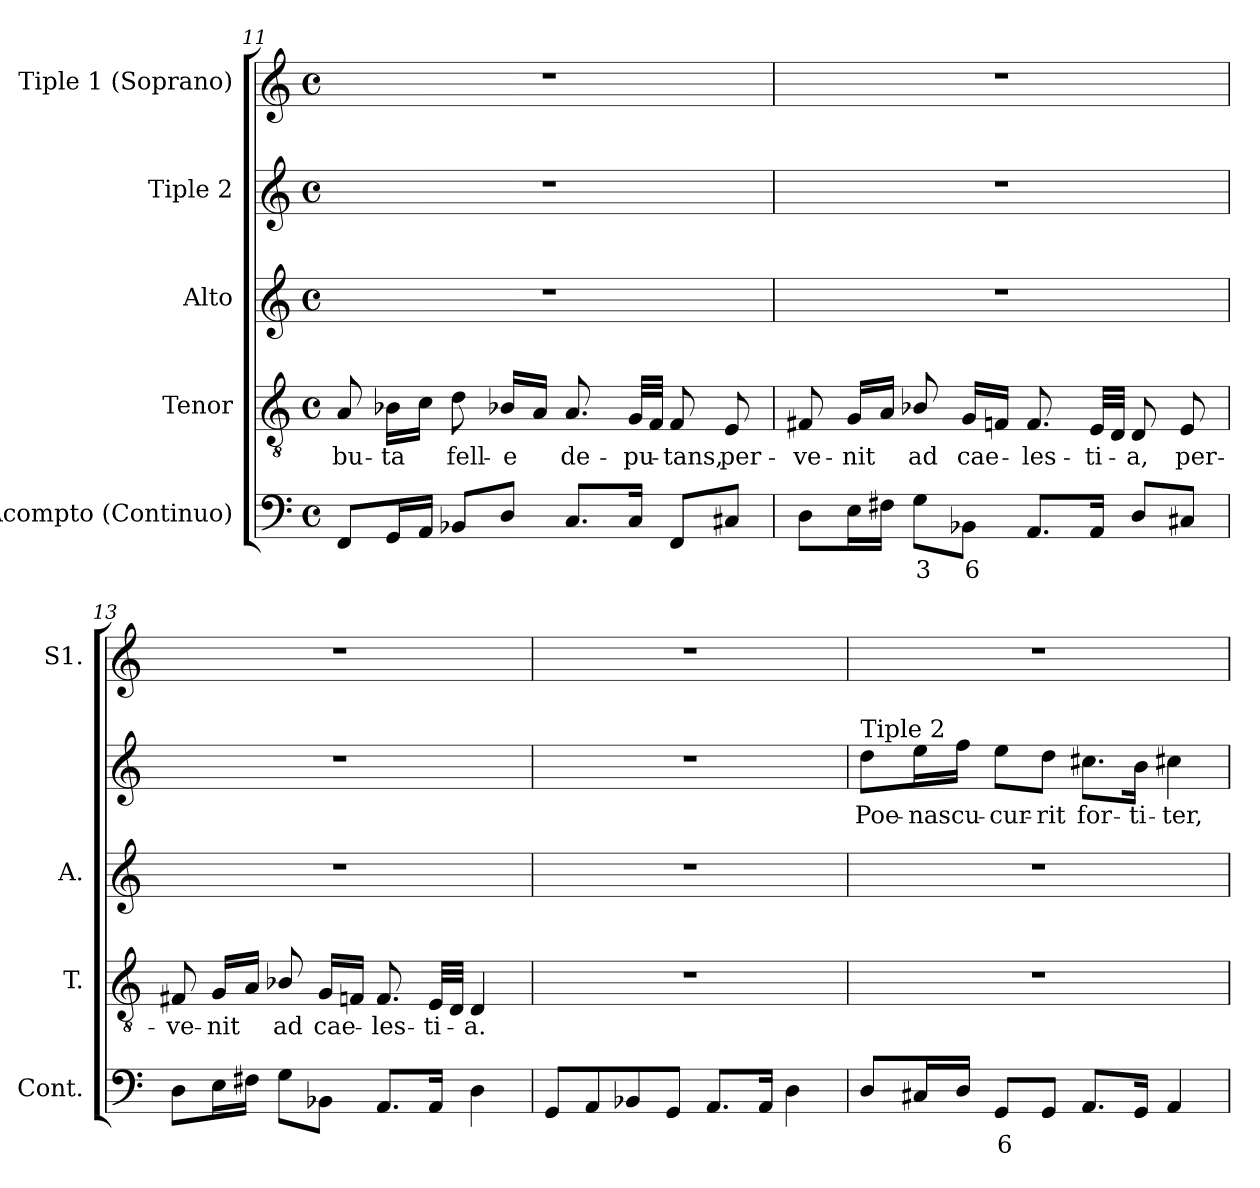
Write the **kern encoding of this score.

**kern	**text	**kern	**text	**kern	**kern	**text	**kern
*part5	*part5	*part4	*part4	*part3	*part2	*part2	*part1
*staff5	*staff5	*staff4	*staff4	*staff3	*staff2	*staff2	*staff1
*I"Acompto (Continuo)	*	*I"Tenor	*	*I"Alto	*I"Tiple  2	*	*I"Tiple 1 (Soprano)
*I'Cont.	*	*I'T.	*	*I'A.	*	*	*I'S1.
!!LO:LB:g=z
*clefF4	*	*clefGv2	*	*clefG2	*clefG2	*	*clefG2
*	*	*ITrd7c12	*	*	*	*	*
*k[]	*	*k[]	*	*k[]	*k[]	*	*k[]
*C:	*	*C:	*	*C:	*C:	*	*C:
*M4/4	*	*M4/4	*	*M4/4	*M4/4	*	*M4/4
*met(c)	*	*met(c)	*	*met(c)	*met(c)	*	*met(c)
=11	=11	=11	=11	=11	=11	=11	=11
!	!	!	!LO:LY:b:color=#000000	!	!	!	!
8FFi/L	.	8AAi/	-bu-	1r	1r	.	1r
!	!	!	!LO:LY:b:color=#000000	!	!	!	!
16GGi/L	.	16BB-Xi\LL	-ta	.	.	.	.
16AAi/JJ	.	16Ci\JJ	.	.	.	.	.
!	!	!	!LO:LY:b:color=#000000	!	!	!	!
8BB-Xi/L	.	8Di\	fell-	.	.	.	.
!	!	!	!LO:LY:b:color=#000000	!	!	!	!
8Di/J	.	16BB-Xi/LL	-e	.	.	.	.
.	.	16AAi/JJ	.	.	.	.	.
!	!	!	!LO:LY:b:color=#000000	!	!	!	!
8.Ci/L	.	8.AAi/	de-	.	.	.	.
!	!	!	!LO:LY:b:color=#000000	!	!	!	!
16Ci/Jk	.	32GGi/LLL	-pu-	.	.	.	.
.	.	32FFi/JJJ	.	.	.	.	.
!	!	!	!LO:LY:b:color=#000000	!	!	!	!
8FFi/L	.	8FFi/	-tans,	.	.	.	.
!	!	!	!LO:LY:b:color=#000000	!	!	!	!
8C#Xi/J	.	8EEi/	per-	.	.	.	.
=12	=12	=12	=12	=12	=12	=12	=12
!	!	!	!LO:LY:b:color=#000000	!	!	!	!
8Di\L	.	8FF#Xi/	-ve-	1r	1r	.	1r
!	!	!	!LO:LY:b:color=#000000	!	!	!	!
16Ei\L	.	16GGi/LL	-nit	.	.	.	.
16F#Xi\JJ	.	16AAi/JJ	.	.	.	.	.
!	!LO:LY:b:color=#000000	!	!	!	!	!	!
!	!	!	!LO:LY:b:color=#000000	!	!	!	!
8Gi\L	3	8BB-Xi/	ad	.	.	.	.
!	!LO:LY:b:color=#000000	!	!	!	!	!	!
!	!	!	!LO:LY:b:color=#000000	!	!	!	!
8BB-Xi\J	6	16GGi/LL	cae-	.	.	.	.
.	.	16FFni/JJ	.	.	.	.	.
!	!	!	!LO:LY:b:color=#000000	!	!	!	!
8.AAi/L	.	8.FFi/	-les-	.	.	.	.
!	!	!	!LO:LY:b:color=#000000	!	!	!	!
16AAi/Jk	.	32EEi/LLL	-ti-	.	.	.	.
.	.	32DDi/JJJ	.	.	.	.	.
!	!	!	!LO:LY:b:color=#000000	!	!	!	!
8Di/L	.	8DDi/	-a,	.	.	.	.
!	!	!	!LO:LY:b:color=#000000	!	!	!	!
8C#Xi/J	.	8EEi/	per-	.	.	.	.
=13	=13	=13	=13	=13	=13	=13	=13
!	!	!	!LO:LY:b:color=#000000	!	!	!	!
8Di\L	.	8FF#Xi/	-ve-	1r	1r	.	1r
!	!	!	!LO:LY:b:color=#000000	!	!	!	!
16Ei\L	.	16GGi/LL	-nit	.	.	.	.
16F#Xi\JJ	.	16AAi/JJ	.	.	.	.	.
!	!	!	!LO:LY:b:color=#000000	!	!	!	!
8Gi\L	.	8BB-Xi/	ad	.	.	.	.
!	!	!	!LO:LY:b:color=#000000	!	!	!	!
8BB-Xi\J	.	16GGi/LL	cae-	.	.	.	.
.	.	16FFni/JJ	.	.	.	.	.
!	!	!	!LO:LY:b:color=#000000	!	!	!	!
8.AAi/L	.	8.FFi/	-les-	.	.	.	.
!	!	!	!LO:LY:b:color=#000000	!	!	!	!
16AAi/Jk	.	32EEi/LLL	-ti-	.	.	.	.
.	.	32DDi/JJJ	.	.	.	.	.
!	!	!	!LO:LY:b:color=#000000	!	!	!	!
4Di\	.	4DDi/	-a.	.	.	.	.
=14	=14	=14	=14	=14	=14	=14	=14
8GGi/L	.	1r	.	1r	1r	.	1r
8AAi/	.	.	.	.	.	.	.
8BB-Xi/	.	.	.	.	.	.	.
8GGi/J	.	.	.	.	.	.	.
8.AAi/L	.	.	.	.	.	.	.
16AAi/Jk	.	.	.	.	.	.	.
4Di\	.	.	.	.	.	.	.
!!LO:LB:g=z
=15	=15	=15	=15	=15	=15	=15	=15
!	!	!	!	!	!LO:TX:a:t=Tiple 2	!	!
!	!	!	!	!	!	!LO:LY:b:color=#000000	!
8Di/L	.	1r	.	1r	8ddi\L	Poe-	1r
!	!	!	!	!	!	!LO:LY:b:color=#000000	!
16C#Xi/L	.	.	.	.	16eei\L	-nas	.
!	!	!	!	!	!	!LO:LY:b:color=#000000	!
16Di/JJ	.	.	.	.	16ffi\JJ	cu-	.
!	!LO:LY:b:color=#000000	!	!	!	!	!	!
!	!	!	!	!	!	!LO:LY:b:color=#000000	!
8GGi/L	6	.	.	.	8eei\L	-cur-	.
!	!	!	!	!	!	!LO:LY:b:color=#000000	!
8GGi/J	.	.	.	.	8ddi\J	-rit	.
!	!	!	!	!	!	!LO:LY:b:color=#000000	!
8.AAi/L	.	.	.	.	8.cc#Xi\L	for-	.
!	!	!	!	!	!	!LO:LY:b:color=#000000	!
16GGi/Jk	.	.	.	.	16bi\Jk	-ti-	.
!	!	!	!	!	!	!LO:LY:b:color=#000000	!
4AAi/	.	.	.	.	4cc#Xi\	-ter,	.
=	=	=	=	=	=	=	=
*-	*-	*-	*-	*-	*-	*-	*-
